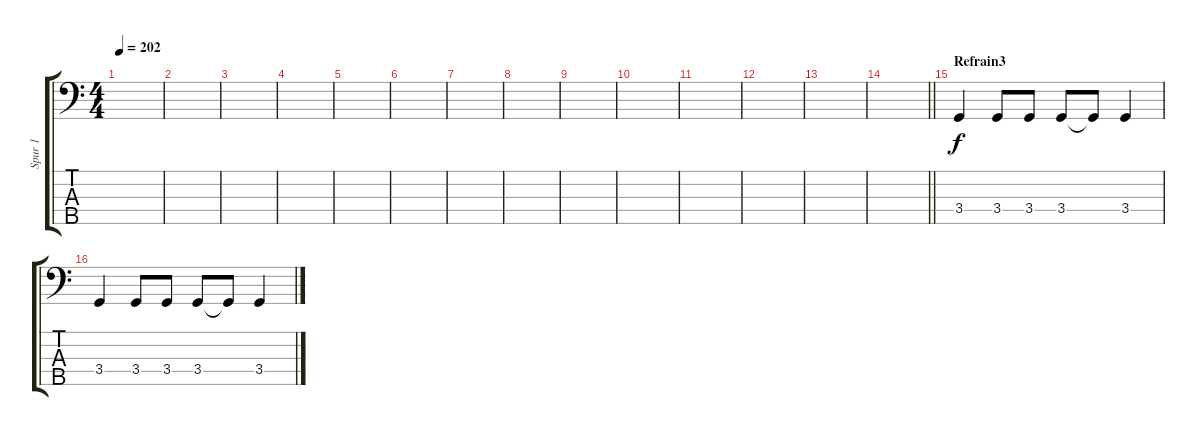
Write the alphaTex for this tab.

\track ("Spur 1" "Spur 1") {instrument electricbassfinger}
\staff {score tabs}
\tuning (G2 D2 A1 E1 B0) {hide}
\ts (4 4)
\tempo 202
\clef f4
\ks c
|
|
|
|
|
|
|
|
|
|
|
|
|
\barLineRight lightlight
|
\section ("" "Refrain3")
3.4.4 3.4.8 3.4.8 3.4.8 3.4{t}.8 3.4.4 |
3.4.4 3.4.8 3.4.8 3.4.8 3.4{t}.8 3.4.4
